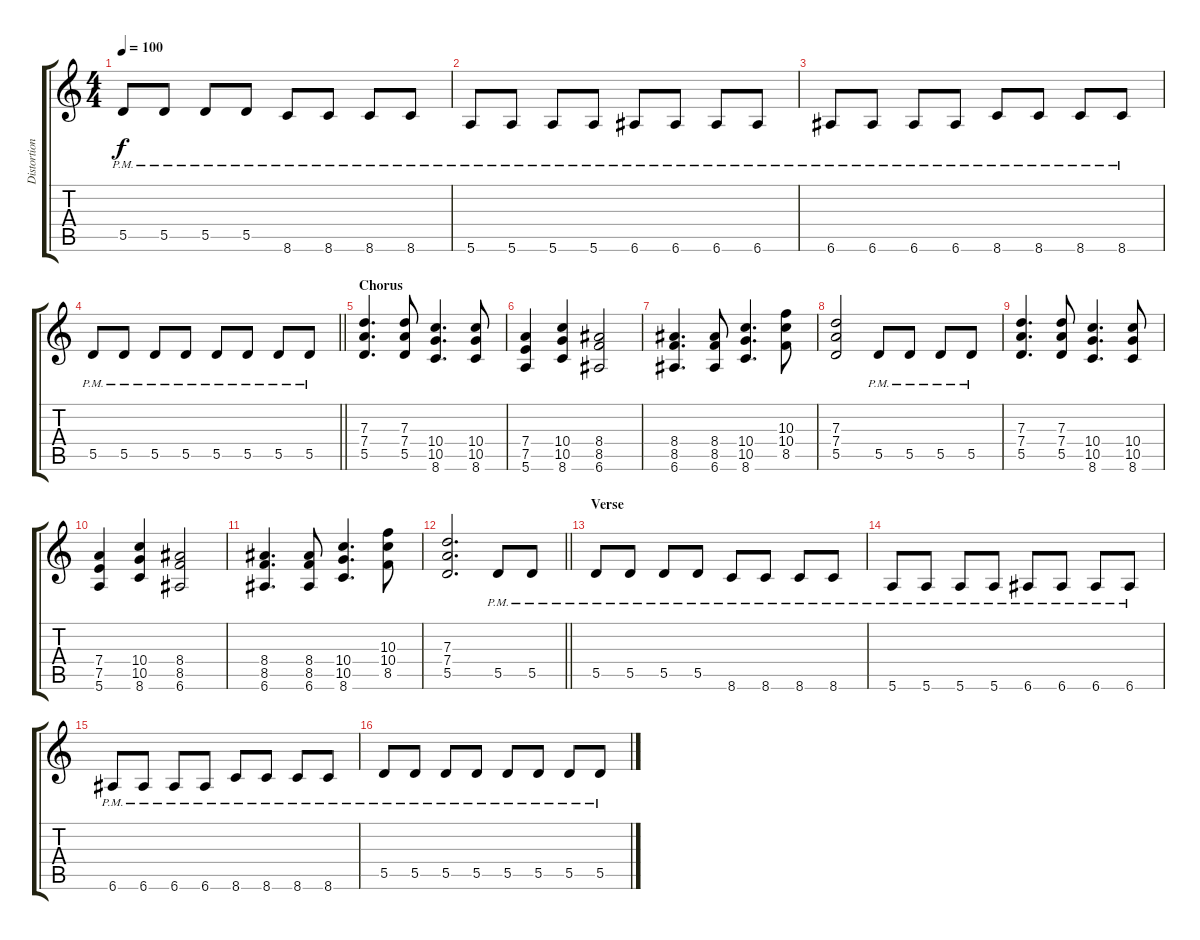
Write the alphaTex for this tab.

\track ("Distortion Guitar 2" "Distortion") {instrument distortionguitar}
\staff {score tabs}
\tuning (E4 B3 G3 D3 A2 E2) {hide}
\ts (4 4)
\tempo 100
\clef g2
\ks c
5.5{pm}.8{dy f} 5.5{pm}.8 5.5{pm}.8 5.5{pm}.8 8.6{pm}.8 8.6{pm}.8 8.6{pm}.8 8.6{pm}.8 |
5.6{pm}.8 5.6{pm}.8 5.6{pm}.8 5.6{pm}.8 6.6{pm}.8 6.6{pm}.8 6.6{pm}.8 6.6{pm}.8 |
6.6{pm}.8 6.6{pm}.8 6.6{pm}.8 6.6{pm}.8 8.6{pm}.8 8.6{pm}.8 8.6{pm}.8 8.6{pm}.8 |
\barLineRight lightlight
5.5{pm}.8 5.5{pm}.8 5.5{pm}.8 5.5{pm}.8 5.5{pm}.8 5.5{pm}.8 5.5{pm}.8 5.5{pm}.8 |
\section ("" "Chorus")
(7.3 7.4 5.5).4{d} (7.3 7.4 5.5).8 (10.4 10.5 8.6).4{d} (10.4 10.5 8.6).8 |
(7.4 7.5 5.6).4 (10.4 10.5 8.6).4 (8.4 8.5 6.6).2 |
(8.4 8.5 6.6).4{d} (8.4 8.5 6.6).8 (10.4 10.5 8.6).4{d} (10.3 10.4 8.5).8 |
(7.3 7.4 5.5).2 5.5{pm}.8 5.5{pm}.8 5.5{pm}.8 5.5{pm}.8 |
(7.3 7.4 5.5).4{d} (7.3 7.4 5.5).8 (10.4 10.5 8.6).4{d} (10.4 10.5 8.6).8 |
(7.4 7.5 5.6).4 (10.4 10.5 8.6).4 (8.4 8.5 6.6).2 |
(8.4 8.5 6.6).4{d} (8.4 8.5 6.6).8 (10.4 10.5 8.6).4{d} (10.3 10.4 8.5).8 |
\barLineRight lightlight
(7.3 7.4 5.5).2{d} 5.5{pm}.8 5.5{pm}.8 |
\section ("" "Verse")
5.5{pm}.8 5.5{pm}.8 5.5{pm}.8 5.5{pm}.8 8.6{pm}.8 8.6{pm}.8 8.6{pm}.8 8.6{pm}.8 |
5.6{pm}.8 5.6{pm}.8 5.6{pm}.8 5.6{pm}.8 6.6{pm}.8 6.6{pm}.8 6.6{pm}.8 6.6{pm}.8 |
6.6{pm}.8 6.6{pm}.8 6.6{pm}.8 6.6{pm}.8 8.6{pm}.8 8.6{pm}.8 8.6{pm}.8 8.6{pm}.8 |
5.5{pm}.8 5.5{pm}.8 5.5{pm}.8 5.5{pm}.8 5.5{pm}.8 5.5{pm}.8 5.5{pm}.8 5.5{pm}.8
